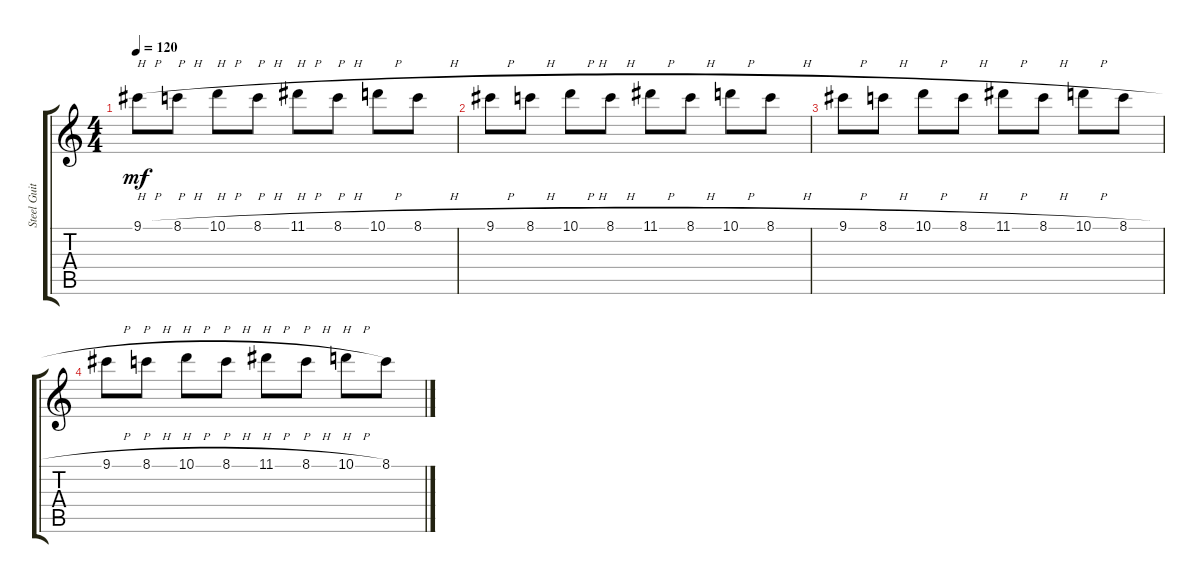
\track ("Steel Guitar" "Steel Guit") {instrument acousticguitarsteel}
\staff {score tabs}
\tuning (E4 B3 G3 D3 A2 E2) {hide}
\ts (4 4)
\tempo 120
\clef g2
\ks c
9.1{h}.8{dy mf instrument acousticguitarsteel} 8.1{h}.8 10.1{h}.8 8.1{h}.8 11.1{h}.8 8.1{h}.8 10.1{h}.8 8.1{h}.8 |
9.1{h}.8 8.1{h}.8 10.1{h}.8 8.1{h}.8 11.1{h}.8 8.1{h}.8 10.1{h}.8 8.1{h}.8 |
9.1{h}.8 8.1{h}.8 10.1{h}.8 8.1{h}.8 11.1{h}.8 8.1{h}.8 10.1{h}.8 8.1{h}.8 |
9.1{h}.8 8.1{h}.8 10.1{h}.8 8.1{h}.8 11.1{h}.8 8.1{h}.8 10.1{h}.8 8.1.8
